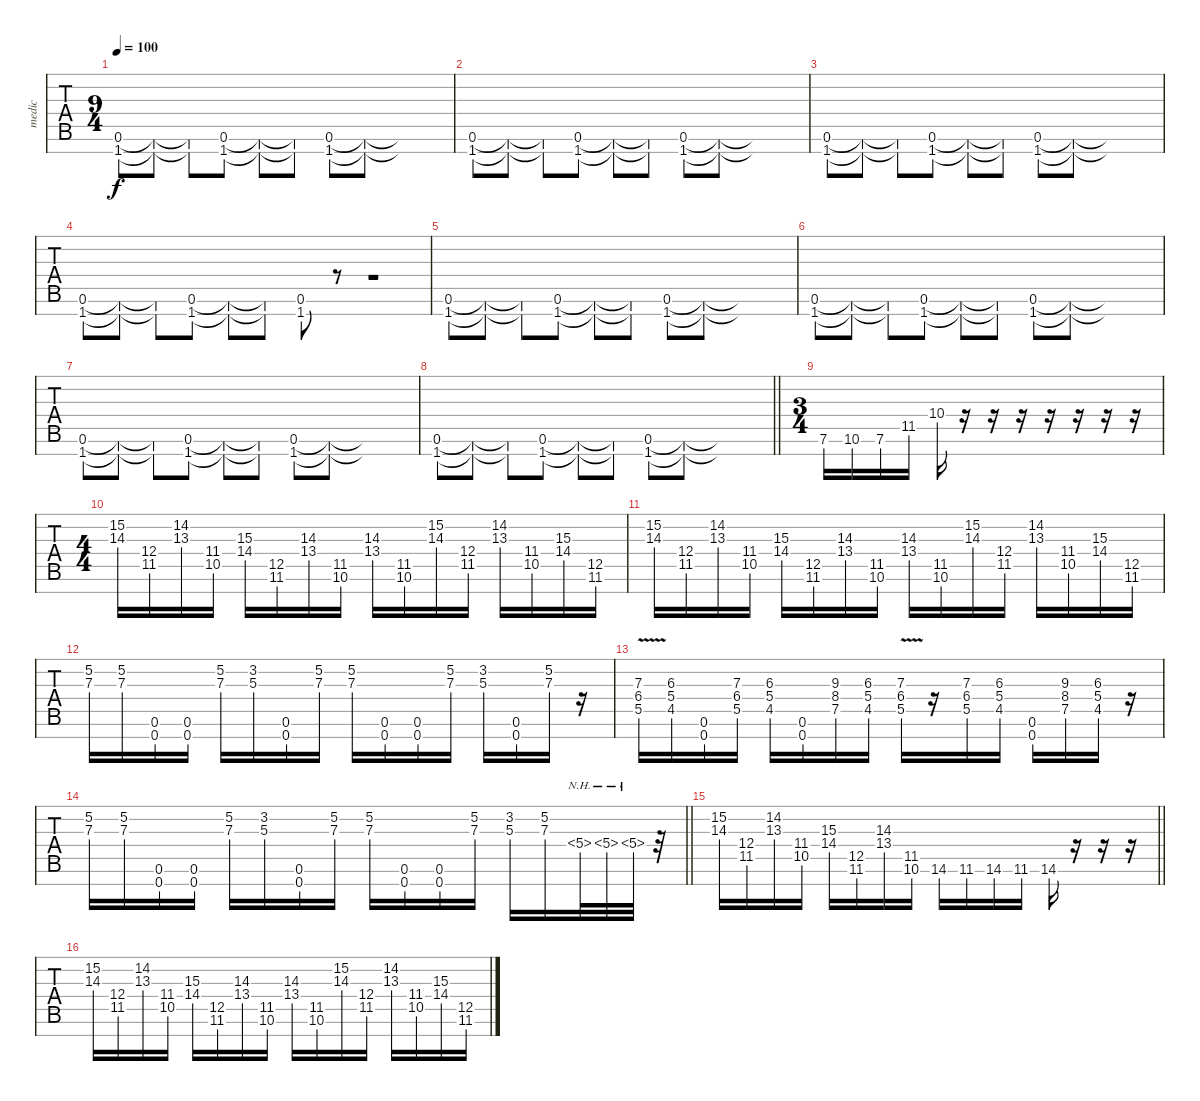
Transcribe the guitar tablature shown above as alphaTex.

\track ("medic" "medic") {instrument overdrivenguitar}
\staff {tabs}
\tuning (E4 A3 Gb3 D3 A2 E2 A1) {hide}
\ts (9 4)
\section ("" "")
\tempo 100
\clef f4
\ks c
(0.6 1.7).8{dy f} (0.6{t} 1.7{t}).8 (0.6{t} 1.7{t}).8 (0.6 1.7).8 (0.6{t} 1.7{t}).8 (0.6{t} 1.7{t}).8 (0.6 1.7).8 (0.6{t} 1.7{t}).8 (0.6{t} 1.7{t}).1 |
(0.6 1.7).8 (0.6{t} 1.7{t}).8 (0.6{t} 1.7{t}).8 (0.6 1.7).8 (0.6{t} 1.7{t}).8 (0.6{t} 1.7{t}).8 (0.6 1.7).8 (0.6{t} 1.7{t}).8 (0.6{t} 1.7{t}).1 |
(0.6 1.7).8 (0.6{t} 1.7{t}).8 (0.6{t} 1.7{t}).8 (0.6 1.7).8 (0.6{t} 1.7{t}).8 (0.6{t} 1.7{t}).8 (0.6 1.7).8 (0.6{t} 1.7{t}).8 (0.6{t} 1.7{t}).1 |
(0.6 1.7).8 (0.6{t} 1.7{t}).8 (0.6{t} 1.7{t}).8 (0.6 1.7).8 (0.6{t} 1.7{t}).8 (0.6{t} 1.7{t}).8 (0.6 1.7).8 r.8 r.1 |
(0.6 1.7).8 (0.6{t} 1.7{t}).8 (0.6{t} 1.7{t}).8 (0.6 1.7).8 (0.6{t} 1.7{t}).8 (0.6{t} 1.7{t}).8 (0.6 1.7).8 (0.6{t} 1.7{t}).8 (0.6{t} 1.7{t}).1 |
(0.6 1.7).8 (0.6{t} 1.7{t}).8 (0.6{t} 1.7{t}).8 (0.6 1.7).8 (0.6{t} 1.7{t}).8 (0.6{t} 1.7{t}).8 (0.6 1.7).8 (0.6{t} 1.7{t}).8 (0.6{t} 1.7{t}).1 |
(0.6 1.7).8 (0.6{t} 1.7{t}).8 (0.6{t} 1.7{t}).8 (0.6 1.7).8 (0.6{t} 1.7{t}).8 (0.6{t} 1.7{t}).8 (0.6 1.7).8 (0.6{t} 1.7{t}).8 (0.6{t} 1.7{t}).1 |
\barLineRight lightlight
(0.6 1.7).8 (0.6{t} 1.7{t}).8 (0.6{t} 1.7{t}).8 (0.6 1.7).8 (0.6{t} 1.7{t}).8 (0.6{t} 1.7{t}).8 (0.6 1.7).8 (0.6{t} 1.7{t}).8 (0.6{t} 1.7{t}).1 |
\ts (3 4)
\section ("" "")
7.6.16 10.6.16 7.6.16 11.5.16 10.4.16 r.16 r.16 r.16 r.16 r.16 r.16 r.16 |
\ts (4 4)
(15.2 14.3).16 (12.4 11.5).16 (14.2 13.3).16 (11.4 10.5).16 (15.3 14.4).16 (12.5 11.6).16 (14.3 13.4).16 (11.5 10.6).16 (14.3 13.4).16 (11.5 10.6).16 (15.2 14.3).16 (12.4 11.5).16 (14.2 13.3).16 (11.4 10.5).16 (15.3 14.4).16 (12.5 11.6).16 |
(15.2 14.3).16 (12.4 11.5).16 (14.2 13.3).16 (11.4 10.5).16 (15.3 14.4).16 (12.5 11.6).16 (14.3 13.4).16 (11.5 10.6).16 (14.3 13.4).16 (11.5 10.6).16 (15.2 14.3).16 (12.4 11.5).16 (14.2 13.3).16 (11.4 10.5).16 (15.3 14.4).16 (12.5 11.6).16 |
(5.2 7.3).16 (5.2 7.3).16 (0.6 0.7).16 (0.6 0.7).16 (5.2 7.3).16 (3.2 5.3).16 (0.6 0.7).16 (5.2 7.3).16 (5.2 7.3).16 (0.6 0.7).16 (0.6 0.7).16 (5.2 7.3).16 (3.2 5.3).16 (0.6 0.7).16 (5.2 7.3).16 r.16 |
(7.3{v} 6.4 5.5).16 (6.3 5.4 4.5).16 (0.6 0.7).16 (7.3 6.4 5.5).16 (6.3 5.4 4.5).16 (0.6 0.7).16 (9.3 8.4 7.5).16 (6.3 5.4 4.5).16 (7.3{v} 6.4 5.5).16 r.16 (7.3 6.4 5.5).16 (6.3 5.4 4.5).16 (0.6 0.7).16 (9.3 8.4 7.5).16 (6.3 5.4 4.5).16 r.16 |
\barLineRight lightlight
(5.2 7.3).16 (5.2 7.3).16 (0.6 0.7).16 (0.6 0.7).16 (5.2 7.3).16 (3.2 5.3).16 (0.6 0.7).16 (5.2 7.3).16 (5.2 7.3).16 (0.6 0.7).16 (0.6 0.7).16 (5.2 7.3).16 (3.2 5.3).16 (5.2 7.3).16 5.4{nh}.32 5.4{nh}.32 5.4{nh}.32 r.32 |
\section ("" " ")
\barLineRight lightlight
(15.2 14.3).16 (12.4 11.5).16 (14.2 13.3).16 (11.4 10.5).16 (15.3 14.4).16 (12.5 11.6).16 (14.3 13.4).16 (11.5 10.6).16 14.6.16 11.6.16 14.6.16 11.6.16 14.6.16 r.16 r.16 r.16 |
\section ("" " ")
(15.2 14.3).16 (12.4 11.5).16 (14.2 13.3).16 (11.4 10.5).16 (15.3 14.4).16 (12.5 11.6).16 (14.3 13.4).16 (11.5 10.6).16 (14.3 13.4).16 (11.5 10.6).16 (15.2 14.3).16 (12.4 11.5).16 (14.2 13.3).16 (11.4 10.5).16 (15.3 14.4).16 (12.5 11.6).16
